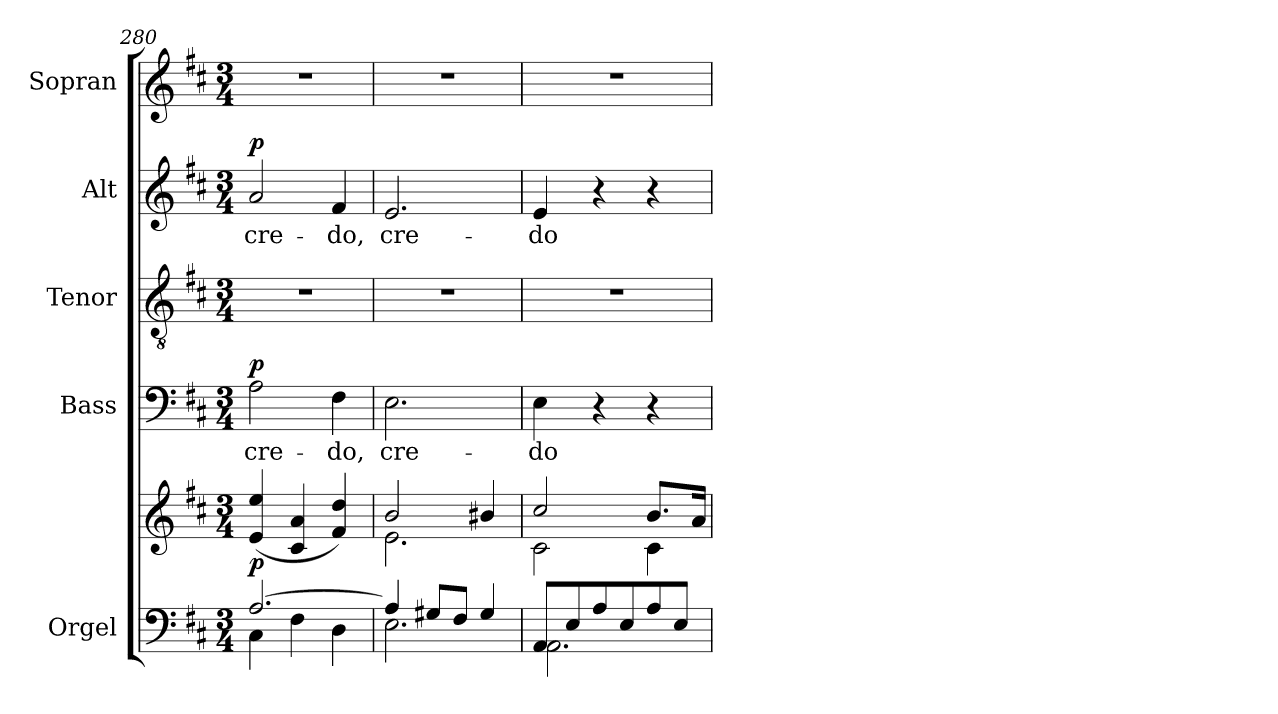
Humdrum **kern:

**kern	**kern	**dynam	**kern	**text	**dynam	**kern	**kern	**text	**dynam	**kern
*part5	*part5	*part5	*part4	*part4	*part4	*part3	*part2	*part2	*part2	*part1
*staff6	*staff5	*staff5/6	*staff4	*staff4	*staff4	*staff3	*staff2	*staff2	*staff2	*staff1
*I"Orgel	*	*	*I"Bass	*	*	*I"Tenor	*I"Alt	*	*	*I"Sopran
*I'Org.	*	*	*I'B	*	*	*I'T	*I'A	*	*	*I'S
*clefF4	*clefG2	*	*clefF4	*	*	*clefGv2	*clefG2	*	*	*clefG2
*k[f#c#]	*k[f#c#]	*	*k[f#c#]	*	*	*k[f#c#]	*k[f#c#]	*	*	*k[f#c#]
*D:	*D:	*	*D:	*	*	*D:	*D:	*	*	*D:
*M3/4	*M3/4	*	*M3/4	*	*	*M3/4	*M3/4	*	*	*M3/4
=280	=280	=280	=280	=280	=280	=280	=280	=280	=280	=280
*^	*	*	*	*	*	*	*	*	*	*
!	!	!	!LO:DY:b	!	!LO:LY:b	!LO:DY:a	!	!	!LO:LY:b	!LO:DY:a	!
[>2.A/	4C#\	(<4e/ 4ee/	p	2A\	cre-	p	2.r	2a/	cre-	p	2.r
.	4F#\	4c#/ 4a/	.	.	.	.	.	.	.	.	.
!	!	!	!	!	!LO:LY:b	!	!	!	!LO:LY:b	!	!
.	4D\	4f#/ 4dd/)	.	4F#\	-do,	.	.	4f#/	-do,	.	.
=281	=281	=281	=281	=281	=281	=281	=281	=281	=281	=281	=281
*	*	*^	*	*	*	*	*	*	*	*	*
!	!	!	!	!	!	!LO:LY:b	!	!	!	!LO:LY:b	!	!
4A/]	2.E\	2b/	2.e\	.	2.E\	cre-	.	2.r	2.e/	cre-	.	2.r
8G#X/L	.	.	.	.	.	.	.	.	.	.	.	.
8F#/J	.	.	.	.	.	.	.	.	.	.	.	.
4G#/	.	4b#X/	.	.	.	.	.	.	.	.	.	.
!!LO:PB:g=z
=282	=282	=282	=282	=282	=282	=282	=282	=282	=282	=282	=282	=282
!	!	!	!	!	!	!LO:LY:b	!	!	!	!LO:LY:b	!	!
8AA/L	2.AA\	2cc#/	2c#\	.	4E\	-do	.	2.r	4e/	-do	.	2.r
8E/	.	.	.	.	.	.	.	.	.	.	.	.
8A/	.	.	.	.	4r	.	.	.	4r	.	.	.
8E/	.	.	.	.	.	.	.	.	.	.	.	.
8A/	.	8.b/L	4c#\	.	4r	.	.	.	4r	.	.	.
8E/J	.	.	.	.	.	.	.	.	.	.	.	.
.	.	16a/Jk	.	.	.	.	.	.	.	.	.	.
*v	*v	*	*	*	*	*	*	*	*	*	*	*
*	*v	*v	*	*	*	*	*	*	*	*	*
=	=	=	=	=	=	=	=	=	=	=
*-	*-	*-	*-	*-	*-	*-	*-	*-	*-	*-
